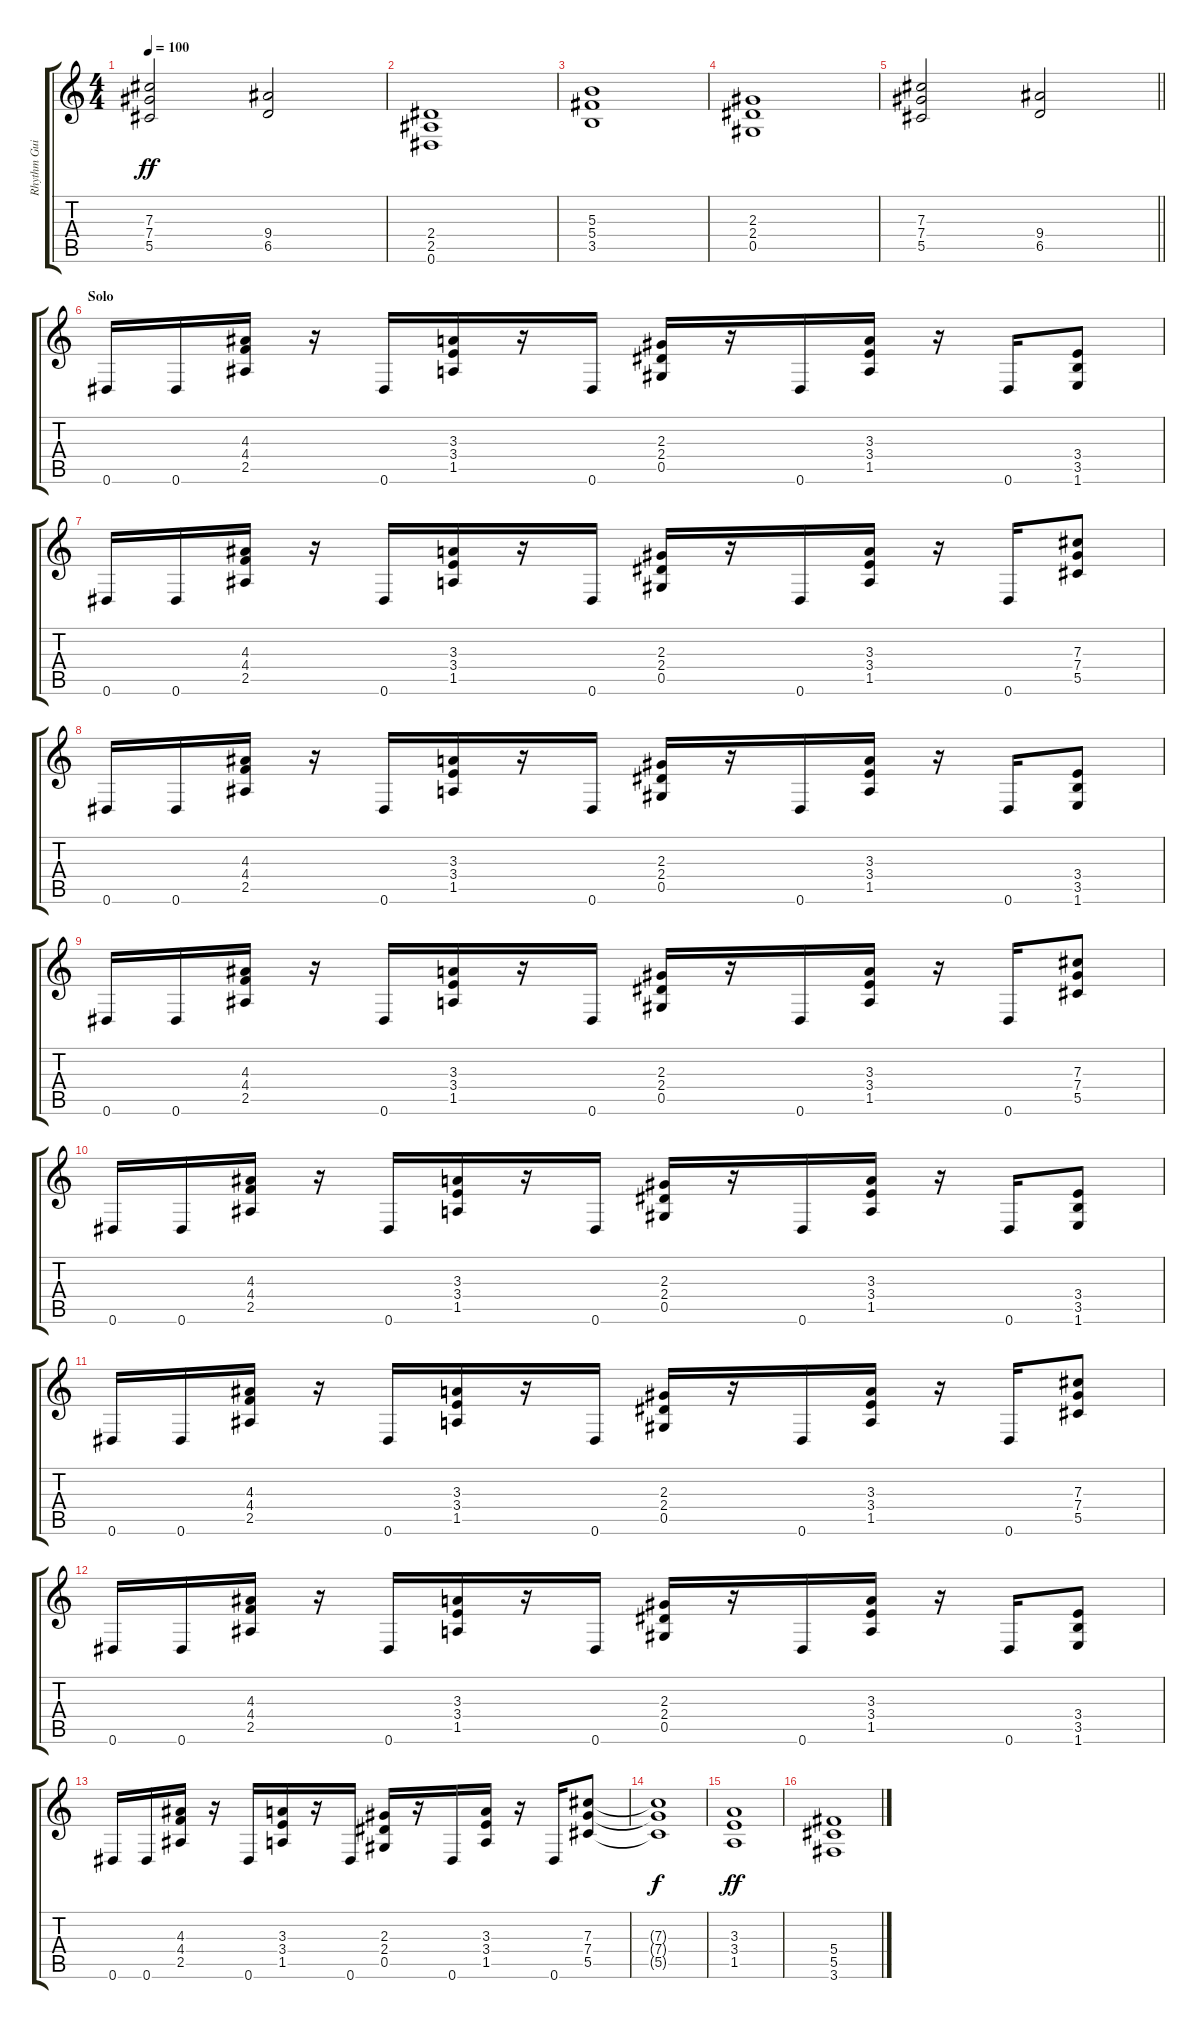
\track ("Rhythm Guitar" "Rhythm Gui") {instrument distortionguitar}
\staff {score tabs}
\tuning (Eb4 Bb3 Gb3 Db3 Ab2 Eb2) {hide}
\ts (4 4)
\tempo 100
\clef g2
\ks c
(7.3 7.4 5.5).2{dy ff} (9.4 6.5).2 |
(2.4 2.5 0.6).1 |
(5.3 5.4 3.5).1 |
(2.3 2.4 0.5).1 |
\barLineRight lightlight
(7.3 7.4 5.5).2 (9.4 6.5).2 |
\section ("" "Solo")
0.6.16 0.6.16 (4.3 4.4 2.5).16 r.16 0.6.16 (3.3 3.4 1.5).16 r.16 0.6.16 (2.3 2.4 0.5).16 r.16 0.6.16 (3.3 3.4 1.5).16 r.16 0.6.16 (3.4 3.5 1.6).8 |
0.6.16 0.6.16 (4.3 4.4 2.5).16 r.16 0.6.16 (3.3 3.4 1.5).16 r.16 0.6.16 (2.3 2.4 0.5).16 r.16 0.6.16 (3.3 3.4 1.5).16 r.16 0.6.16 (7.3 7.4 5.5).8 |
0.6.16 0.6.16 (4.3 4.4 2.5).16 r.16 0.6.16 (3.3 3.4 1.5).16 r.16 0.6.16 (2.3 2.4 0.5).16 r.16 0.6.16 (3.3 3.4 1.5).16 r.16 0.6.16 (3.4 3.5 1.6).8 |
0.6.16 0.6.16 (4.3 4.4 2.5).16 r.16 0.6.16 (3.3 3.4 1.5).16 r.16 0.6.16 (2.3 2.4 0.5).16 r.16 0.6.16 (3.3 3.4 1.5).16 r.16 0.6.16 (7.3 7.4 5.5).8 |
0.6.16 0.6.16 (4.3 4.4 2.5).16 r.16 0.6.16 (3.3 3.4 1.5).16 r.16 0.6.16 (2.3 2.4 0.5).16 r.16 0.6.16 (3.3 3.4 1.5).16 r.16 0.6.16 (3.4 3.5 1.6).8 |
0.6.16 0.6.16 (4.3 4.4 2.5).16 r.16 0.6.16 (3.3 3.4 1.5).16 r.16 0.6.16 (2.3 2.4 0.5).16 r.16 0.6.16 (3.3 3.4 1.5).16 r.16 0.6.16 (7.3 7.4 5.5).8 |
0.6.16 0.6.16 (4.3 4.4 2.5).16 r.16 0.6.16 (3.3 3.4 1.5).16 r.16 0.6.16 (2.3 2.4 0.5).16 r.16 0.6.16 (3.3 3.4 1.5).16 r.16 0.6.16 (3.4 3.5 1.6).8 |
0.6.16 0.6.16 (4.3 4.4 2.5).16 r.16 0.6.16 (3.3 3.4 1.5).16 r.16 0.6.16 (2.3 2.4 0.5).16 r.16 0.6.16 (3.3 3.4 1.5).16 r.16 0.6.16 (7.3 7.4 5.5).8 |
(7.3{t} 7.4{t} 5.5{t}).1{dy f} |
(3.3 3.4 1.5).1{dy ff} |
(5.4 5.5 3.6).1
